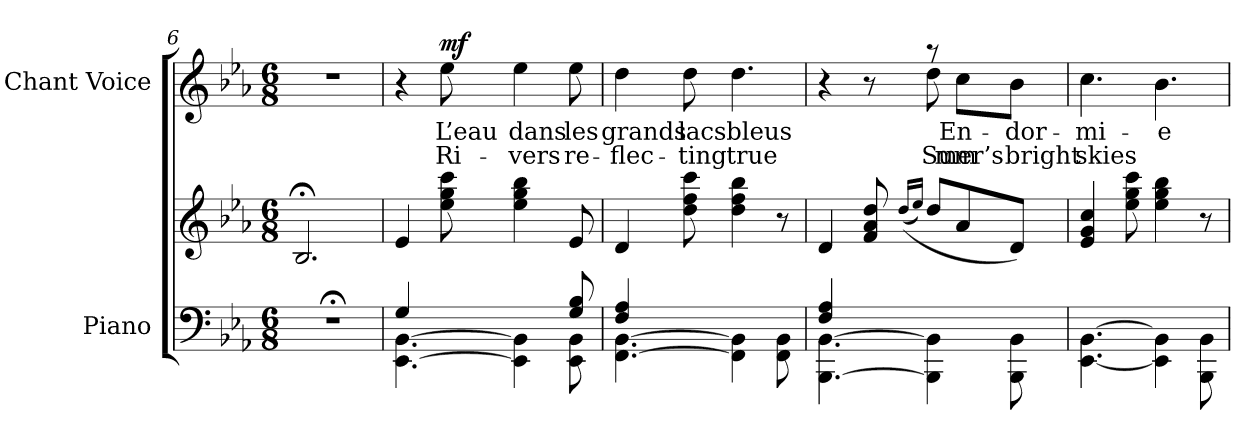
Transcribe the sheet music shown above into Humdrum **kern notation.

**kern	**kern	**kern	**text	**text	**dynam
*part2	*part2	*part1	*part1	*part1	*part1
*staff3	*staff2	*staff1	*staff1	*staff1	*staff1
*I"Piano	*	*I"Chant Voice	*	*	*
*I'Pno	*	*	*	*	*
*clefF4	*clefG2	*clefG2	*	*	*
*k[b-e-a-]	*k[b-e-a-]	*k[b-e-a-]	*	*	*
*M6/8	*M6/8	*M6/8	*	*	*
=6	=6	=6	=6	=6	=6
2.r;<	2.B-;</	2.r	.	.	.
=7	=7	=7	=7	=7	=7
*^	*	*	*	*	*
[4.EE-\ [>4.BB-\	4G/	4e-/	4r	.	.	.
!	!	!	!	!	!	!LO:DY:a
.	4.ryy	8ee-\ 8gg\ 8ccc\	8ee-\	L’eau	Ri-	mf
4EE-\] 4BB-\]	.	4ee-\ 4gg\ 4bb-\	4ee-\	dans	-vers	.
8EE-\ 8BB-\	8G/ 8B-/	8e-/	8ee-\	les	re-	.
=8	=8	=8	=8	=8	=8	=8
[4.FF\ [>4.BB-\	4F/ 4A-/	4d/	4dd\	grands	-flec-	.
.	2ryy	8dd\ 8ff\ 8ccc\	8dd\	lacs	-ting	.
4FF\] 4BB-\]	.	4dd\ 4ff\ 4bb-\	4.dd\	bleus	true	.
8FF\ 8BB-\	.	8r	.	.	.	.
=9	=9	=9	=9	=9	=9	=9
*	*	*	*^	*	*	*
[4.BBB-\ [>4.BB-\	4F/ 4A-/	4d/	4r	4.ryy	.	.	.
.	2ryy	8f/ 8a-/ 8dd/	8r	.	.	.	.
.	.	((16qdd/LL	.	.	.	.	.
.	.	16qee-/JJ)	.	.	.	.	.
4BBB-\] 4BB-\]	.	8dd/L	8r	8dd\	.	Sum -	.
.	.	8a-/	8cc\L	4ryy	En-	mer’s	.
8BBB-\ 8BB-\	.	8d/J)	8b-\J	.	-dor-	bright	.
*v	*v	*	*v	*v	*	*	*
=10	=10	=10	=10	=10	=10
[4.EE-\ [>4.BB-\	4e-/ 4g/ 4cc/	4.cc\	-mi-	skies	.
.	8ee-\ 8gg\ 8ccc\	.	.	.	.
4EE-\] 4BB-\]	4ee-\ 4gg\ 4bb-\	4.b-\	-e	.	.
8BBB-\ 8BB-\	8r	.	.	.	.
=	=	=	=	=	=
*-	*-	*-	*-	*-	*-
